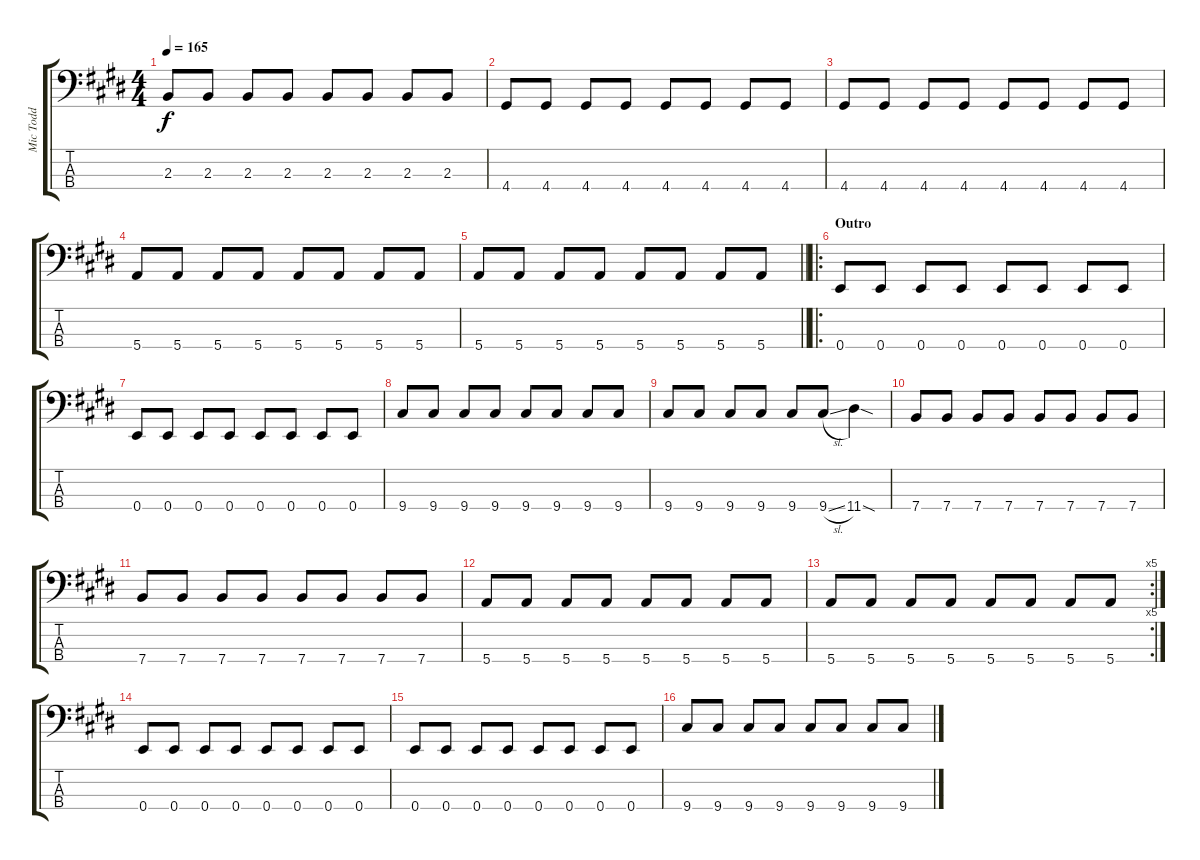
\track ("Mic Todd" "Mic Todd") {instrument electricbassfinger}
\staff {score tabs}
\tuning (G2 D2 A1 E1) {hide}
\ts (4 4)
\tempo 165
\clef f4
\ks e
2.3.8{dy f} 2.3.8 2.3.8 2.3.8 2.3.8 2.3.8 2.3.8 2.3.8 |
4.4.8 4.4.8 4.4.8 4.4.8 4.4.8 4.4.8 4.4.8 4.4.8 |
4.4.8 4.4.8 4.4.8 4.4.8 4.4.8 4.4.8 4.4.8 4.4.8 |
5.4.8 5.4.8 5.4.8 5.4.8 5.4.8 5.4.8 5.4.8 5.4.8 |
\barLineRight lightlight
5.4.8 5.4.8 5.4.8 5.4.8 5.4.8 5.4.8 5.4.8 5.4.8 |
\ro
\section ("" "Outro")
0.4.8 0.4.8 0.4.8 0.4.8 0.4.8 0.4.8 0.4.8 0.4.8 |
0.4.8 0.4.8 0.4.8 0.4.8 0.4.8 0.4.8 0.4.8 0.4.8 |
9.4.8 9.4.8 9.4.8 9.4.8 9.4.8 9.4.8 9.4.8 9.4.8 |
9.4.8 9.4.8 9.4.8 9.4.8 9.4.8 9.4{sl}.8 11.4{sod}.4 |
7.4.8 7.4.8 7.4.8 7.4.8 7.4.8 7.4.8 7.4.8 7.4.8 |
7.4.8 7.4.8 7.4.8 7.4.8 7.4.8 7.4.8 7.4.8 7.4.8 |
5.4.8 5.4.8 5.4.8 5.4.8 5.4.8 5.4.8 5.4.8 5.4.8 |
\rc 5
5.4.8 5.4.8 5.4.8 5.4.8 5.4.8 5.4.8 5.4.8 5.4.8 |
0.4.8 0.4.8 0.4.8 0.4.8 0.4.8 0.4.8 0.4.8 0.4.8 |
0.4.8 0.4.8 0.4.8 0.4.8 0.4.8 0.4.8 0.4.8 0.4.8 |
9.4.8 9.4.8 9.4.8 9.4.8 9.4.8 9.4.8 9.4.8 9.4.8
